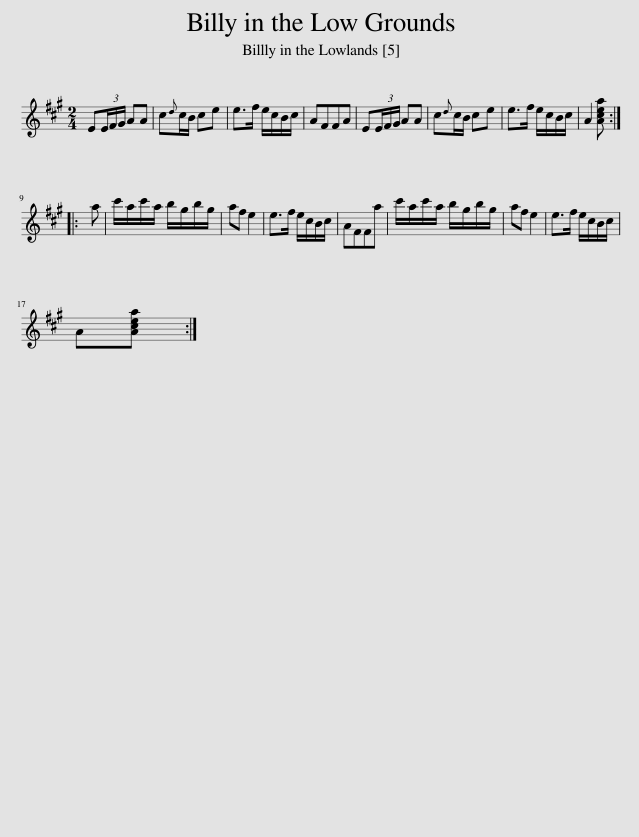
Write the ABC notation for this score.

X:1
L:1/8
M:2/4
I:linebreak $
K:A
V:1 treble
V:1
 E(3E/F/G/ AA | c{d}c/B/ ce | e>f e/c/B/c/ | AFFA | E(3E/F/G/ AA | %5
 c{d}c/B/ ce | e>f e/c/B/c/ | A2 [Acea] ::$ a | c'/a/c'/a/ b/g/b/g/ | %10
 af e2 | e>f e/c/B/c/ | AFFa | c'/a/c'/a/ b/g/b/g/ | af e2 | %15
 e>f e/c/B/c/ |$ A[Acea] :| %17
